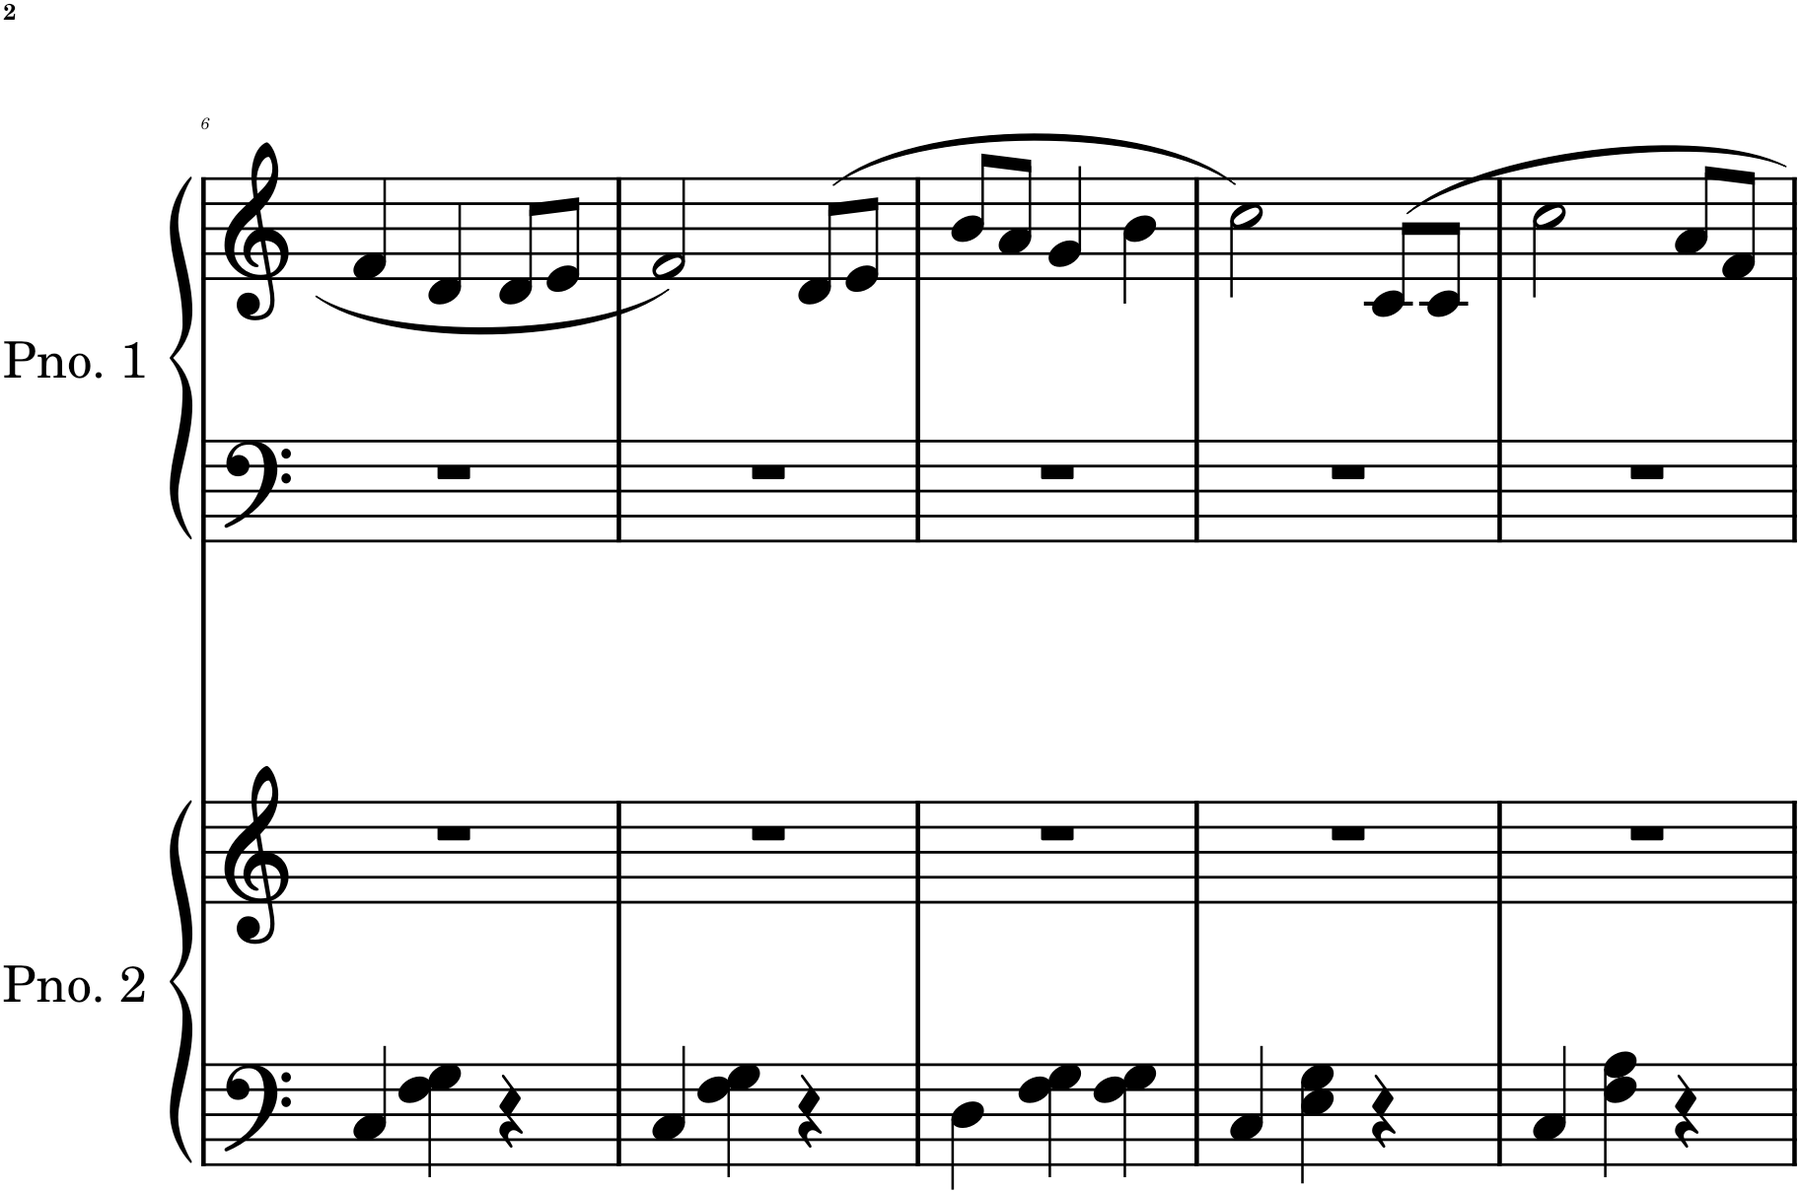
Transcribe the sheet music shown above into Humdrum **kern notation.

**kern	**kern	**kern	**kern
*part2	*part2	*part1	*part1
*staff4	*staff3	*staff2	*staff1
*I"Piano 2	*	*I"Piano 1	*
*I'Pno. 2	*	*I'Pno. 1	*
!!LO:PB:g=z
*clefF4	*clefG2	*clefF4	*clefG2
*k[]	*k[]	*k[]	*k[]
*M3/4	*M3/4	*M3/4	*M3/4
=6	=6	=6	=6
4C/	2.r	2.r	4f/
4F\ 4G\	.	.	4d/
4r	.	.	8d/L
.	.	.	8e/J
=7	=7	=7	=7
4C/	2.r	2.r	2f/
4F\ 4G\	.	.	.
4r	.	.	(8d/L
.	.	.	8e/J
=8	=8	=8	=8
4D\	2.r	2.r	8b/L
.	.	.	8a/J
4F\ 4G\	.	.	4g/
4F\ 4G\	.	.	4b\
=9	=9	=9	=9
4C/	2.r	2.r	2cc\)
4E\ 4G\	.	.	.
4r	.	.	8c/L
.	.	.	8c/J
=10	=10	=10	=10
4C/	2.r	2.r	2cc\
4F\ 4A\	.	.	.
4r	.	.	8a/L
.	.	.	8f/J
=	=	=	=
*-	*-	*-	*-
